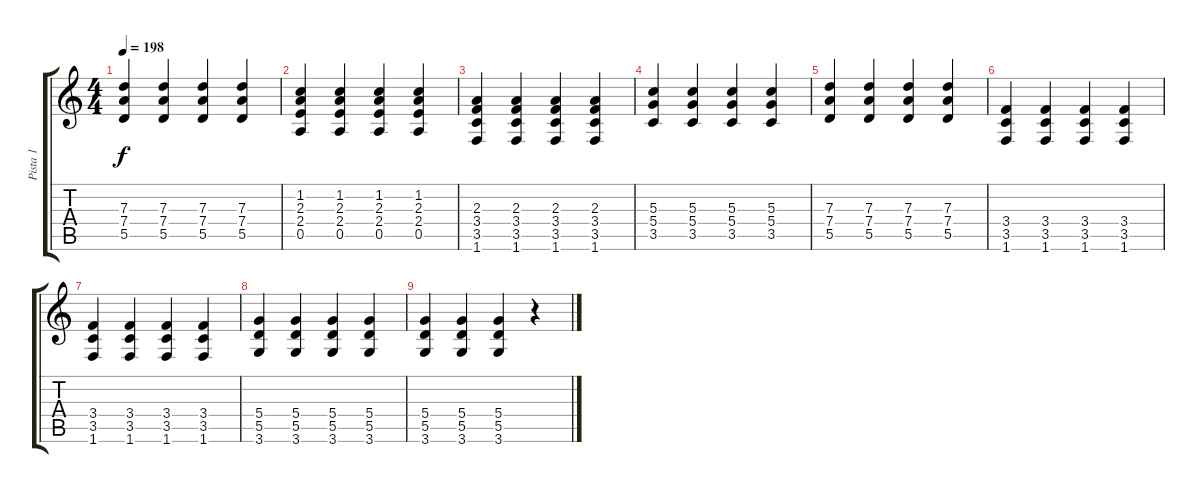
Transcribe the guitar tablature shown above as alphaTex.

\track ("Pista 1" "Pista 1") {instrument overdrivenguitar}
\staff {score tabs}
\tuning (E4 B3 G3 D3 A2 E2) {hide}
\ts (4 4)
\tempo 198
\clef g2
\ks c
(7.3 7.4 5.5).4{dy f} (7.3 7.4 5.5).4 (7.3 7.4 5.5).4 (7.3 7.4 5.5).4 |
(1.2 2.3 2.4 0.5).4 (1.2 2.3 2.4 0.5).4 (1.2 2.3 2.4 0.5).4 (1.2 2.3 2.4 0.5).4 |
(2.3 3.4 3.5 1.6).4 (2.3 3.4 3.5 1.6).4 (2.3 3.4 3.5 1.6).4 (2.3 3.4 3.5 1.6).4 |
(5.3 5.4 3.5).4 (5.3 5.4 3.5).4 (5.3 5.4 3.5).4 (5.3 5.4 3.5).4 |
(7.3 7.4 5.5).4 (7.3 7.4 5.5).4 (7.3 7.4 5.5).4 (7.3 7.4 5.5).4 |
(3.4 3.5 1.6).4 (3.4 3.5 1.6).4 (3.4 3.5 1.6).4 (3.4 3.5 1.6).4 |
(3.4 3.5 1.6).4 (3.4 3.5 1.6).4 (3.4 3.5 1.6).4 (3.4 3.5 1.6).4 |
(5.4 5.5 3.6).4 (5.4 5.5 3.6).4 (5.4 5.5 3.6).4 (5.4 5.5 3.6).4 |
(5.4 5.5 3.6).4 (5.4 5.5 3.6).4 (5.4 5.5 3.6).4 r.4
